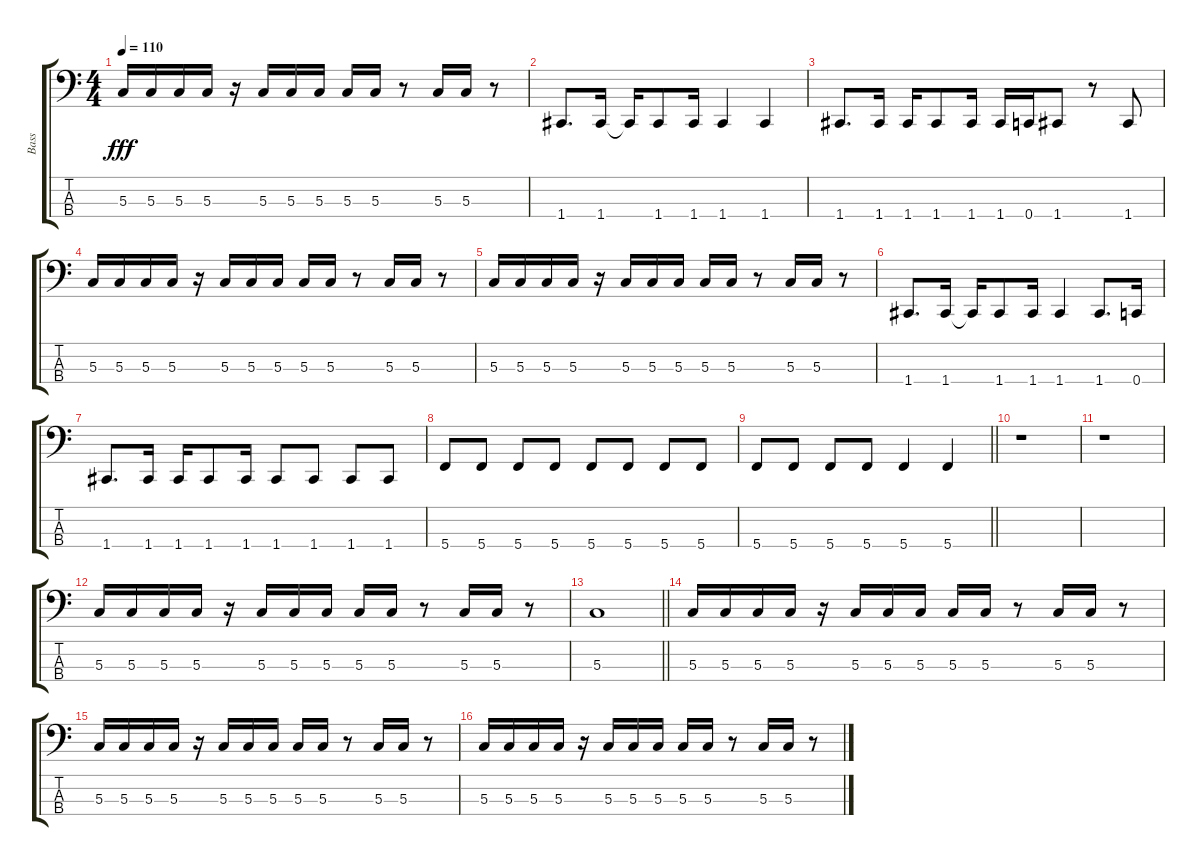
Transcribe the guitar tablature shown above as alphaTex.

\track ("Bass" "Bass") {instrument slapbass2}
\staff {score tabs}
\tuning (F2 C2 G1 C1) {hide}
\ts (4 4)
\tempo 110
\clef f4
\ks c
5.3.16{dy fff} 5.3.16 5.3.16 5.3.16 r.16 5.3.16 5.3.16 5.3.16 5.3.16 5.3.16 r.8 5.3.16 5.3.16 r.8 |
1.4.8{d} 1.4.16 1.4{t}.16 1.4.8 1.4.16 1.4.4 1.4.4 |
1.4.8{d} 1.4.16 1.4.16 1.4.8 1.4.16 1.4.16 0.4.16 1.4.8 r.8 1.4.8 |
5.3.16 5.3.16 5.3.16 5.3.16 r.16 5.3.16 5.3.16 5.3.16 5.3.16 5.3.16 r.8 5.3.16 5.3.16 r.8 |
5.3.16 5.3.16 5.3.16 5.3.16 r.16 5.3.16 5.3.16 5.3.16 5.3.16 5.3.16 r.8 5.3.16 5.3.16 r.8 |
1.4.8{d} 1.4.16 1.4{t}.16 1.4.8 1.4.16 1.4.4 1.4.8{d} 0.4.16 |
1.4.8{d} 1.4.16 1.4.16 1.4.8 1.4.16 1.4.8 1.4.8 1.4.8 1.4.8 |
5.4.8 5.4.8 5.4.8 5.4.8 5.4.8 5.4.8 5.4.8 5.4.8 |
\barLineRight lightlight
5.4.8 5.4.8 5.4.8 5.4.8 5.4.4 5.4.4 |
r.1 |
r.1 |
5.3.16 5.3.16 5.3.16 5.3.16 r.16 5.3.16 5.3.16 5.3.16 5.3.16 5.3.16 r.8 5.3.16 5.3.16 r.8 |
\barLineRight lightlight
5.3.1 |
5.3.16 5.3.16 5.3.16 5.3.16 r.16 5.3.16 5.3.16 5.3.16 5.3.16 5.3.16 r.8 5.3.16 5.3.16 r.8 |
5.3.16 5.3.16 5.3.16 5.3.16 r.16 5.3.16 5.3.16 5.3.16 5.3.16 5.3.16 r.8 5.3.16 5.3.16 r.8 |
5.3.16 5.3.16 5.3.16 5.3.16 r.16 5.3.16 5.3.16 5.3.16 5.3.16 5.3.16 r.8 5.3.16 5.3.16 r.8
